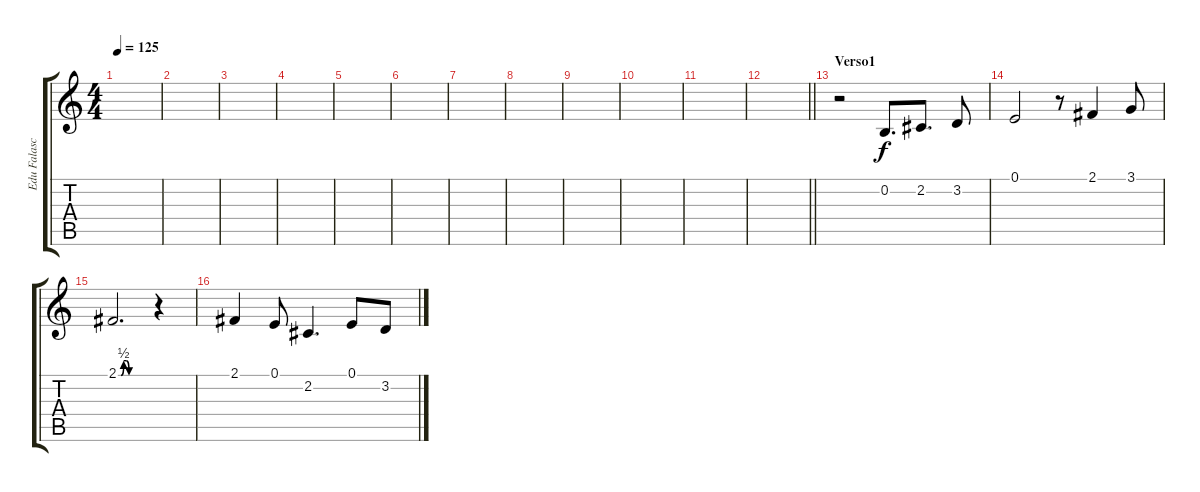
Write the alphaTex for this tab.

\track ("Edu Falaschi" "Edu Falasc") {instrument clarinet}
\staff {score tabs}
\tuning (E4 B3 G3 D3 A2 E2) {hide}
\ts (4 4)
\tempo 125
\clef g2
\ks c
|
|
|
|
|
|
|
|
|
|
|
\barLineRight lightlight
|
\section ("" "Verso1")
r.2 0.2.8{d} 2.2.8{d} 3.2.8 |
0.1.2 r.8 2.1.4 3.1.8 |
2.1{be (custom 0 0 5 0 10 2 15 2 20 0 60 0)}.2{d} r.4 |
2.1.4 0.1.8 2.2.4{d} 0.1.8 3.2.8
